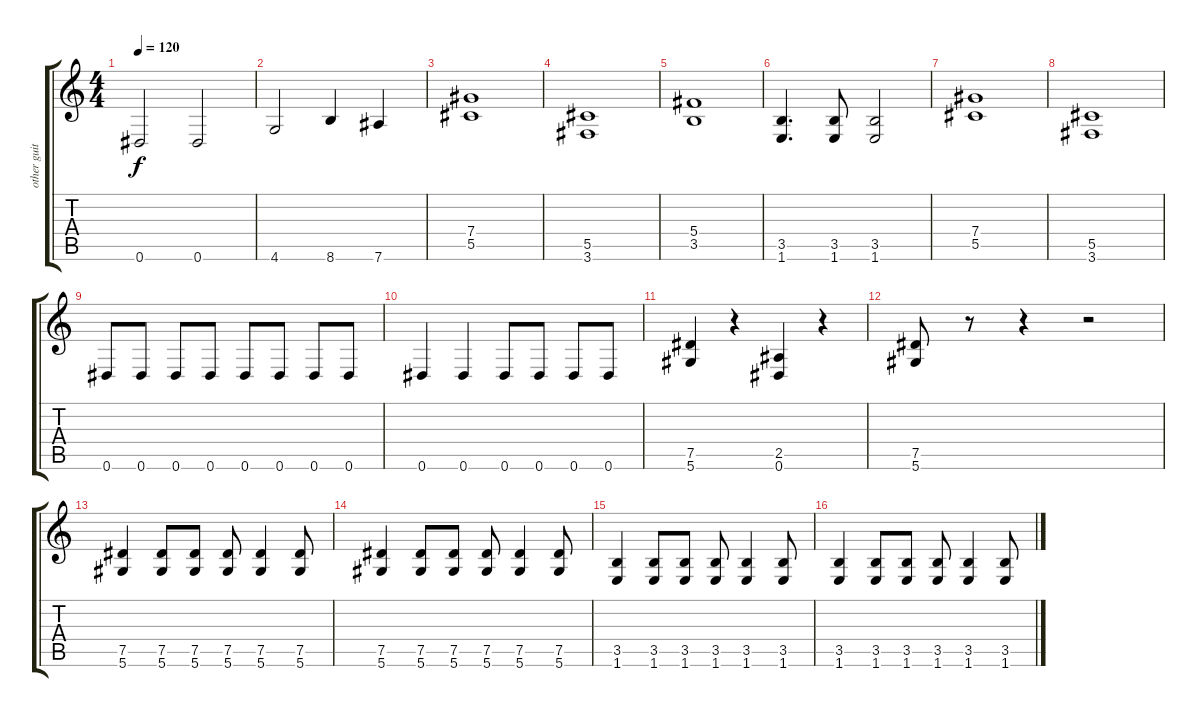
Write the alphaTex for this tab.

\track ("other guitar II" "other guit") {instrument distortionguitar}
\staff {score tabs}
\tuning (Eb4 Bb3 Gb3 Db3 Ab2 Eb2) {hide}
\ts (4 4)
\tempo 120
\clef g2
\ks c
0.6.2{dy f} 0.6.2 |
4.6.2 8.6.4 7.6.4 |
(7.4 5.5).1 |
(5.5 3.6).1 |
(5.4 3.5).1 |
(3.5 1.6).4{d} (3.5 1.6).8 (3.5 1.6).2 |
(7.4 5.5).1 |
(5.5 3.6).1 |
0.6.8 0.6.8 0.6.8 0.6.8 0.6.8 0.6.8 0.6.8 0.6.8 |
0.6.4 0.6.4 0.6.8 0.6.8 0.6.8 0.6.8 |
(7.5 5.6).4 r.4 (2.5 0.6).4 r.4 |
(7.5 5.6).8 r.8 r.4 r.2 |
(7.5 5.6).4 (7.5 5.6).8 (7.5 5.6).8 (7.5 5.6).8 (7.5 5.6).4 (7.5 5.6).8 |
(7.5 5.6).4 (7.5 5.6).8 (7.5 5.6).8 (7.5 5.6).8 (7.5 5.6).4 (7.5 5.6).8 |
(3.5 1.6).4 (3.5 1.6).8 (3.5 1.6).8 (3.5 1.6).8 (3.5 1.6).4 (3.5 1.6).8 |
(3.5 1.6).4 (3.5 1.6).8 (3.5 1.6).8 (3.5 1.6).8 (3.5 1.6).4 (3.5 1.6).8
